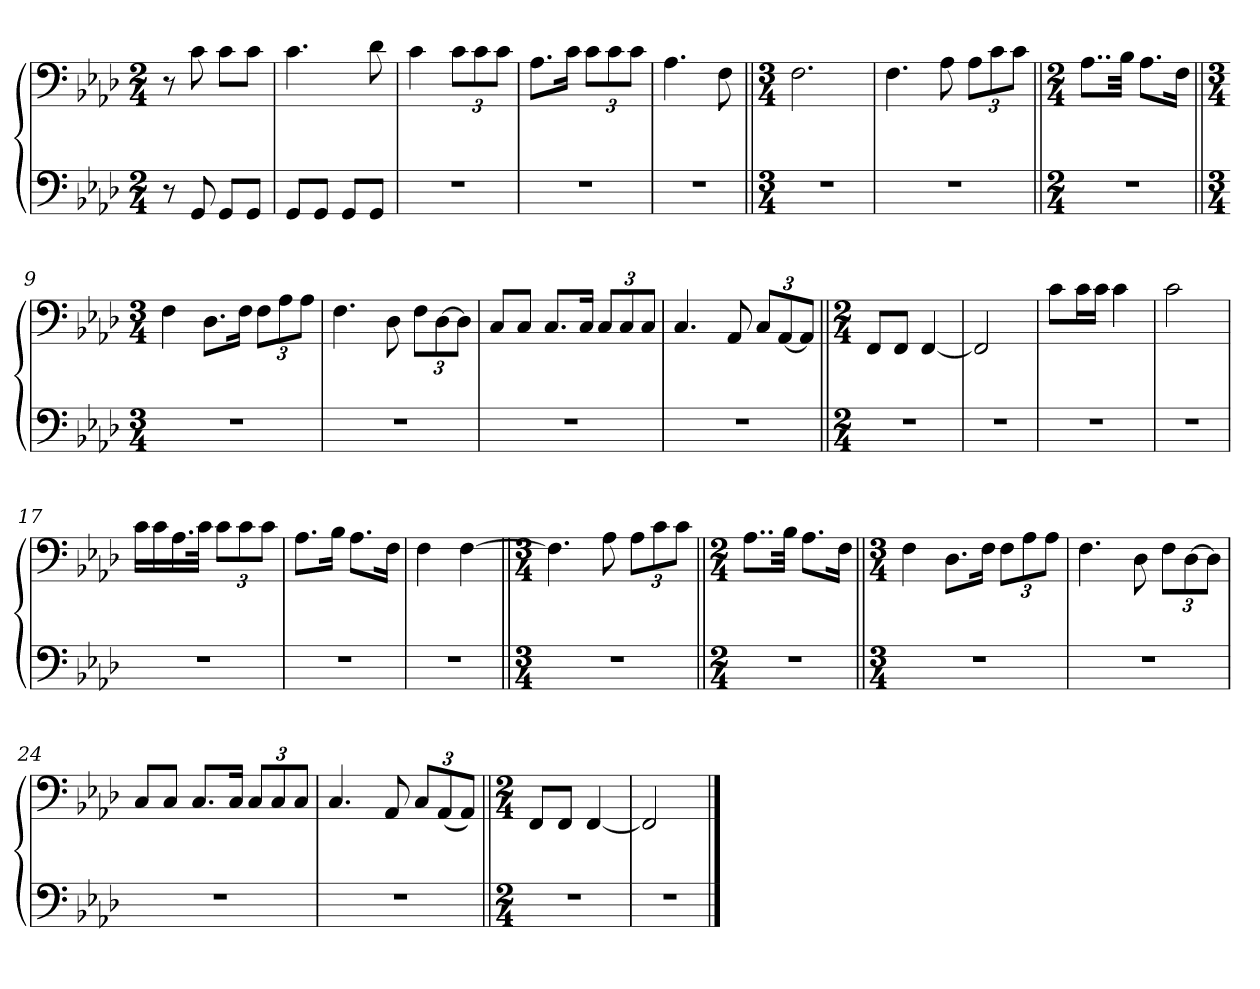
**kern	**kern
*part1	*part1
*staff2	*staff1
*clefF4	*clefF4
*k[b-e-a-d-]	*k[b-e-a-d-]
*M2/4	*M2/4
=1	=1
8r	8r
8GG/	8c\
8GG/L	8c\L
8GG/J	8c\J
=2	=2
8GG/L	4.c\
8GG/J	.
8GG/L	.
8GG/J	8d-\
=3	=3
2r	4c\
.	12c\L
.	12c\
.	12c\J
=4	=4
2r	8.A-\L
.	16c\Jk
.	12c\L
.	12c\
.	12c\J
=5	=5
2r	4.A-\
.	8F\
=6||	=6||
*M3/4	*M3/4
2.r	2.F\
=7	=7
2.r	4.F\
.	8A-\
.	12A-\L
.	12c\
.	12c\J
=8||	=8||
*M2/4	*M2/4
2r	8..A-\L
.	32B-\Jkk
.	8.A-\L
.	16F\Jk
=9||	=9||
*M3/4	*M3/4
2.r	4F\
.	8.D-\L
.	16F\Jk
.	12F\L
.	12A-\
.	12A-\J
=10	=10
2.r	4.F\
.	8D-\
.	12F\L
.	[12D-\
.	12D-\J]
=11	=11
2.r	8C/L
.	8C/J
.	8.C/L
.	16C/Jk
.	12C/L
.	12C/
.	12C/J
=12	=12
2.r	4.C/
.	8AA-/
.	12C/L
.	[12AA-/
.	12AA-/J]
=13||	=13||
*M2/4	*M2/4
2r	8FF/L
.	8FF/J
.	[4FF/
=14	=14
2r	2FF/]
=15	=15
2r	8c\L
.	16c\L
.	16c\JJ
.	4c\
=16	=16
2r	2c\
=17	=17
2r	16c\LL
.	16c\
.	16.A-\
.	32c\JJk
.	12c\L
.	12c\
.	12c\J
=18	=18
2r	8.A-\L
.	16B-\Jk
.	8.A-\L
.	16F\Jk
=19	=19
2r	4F\
.	[4F\
=20||	=20||
*M3/4	*M3/4
2.r	4.F\]
.	8A-\
.	12A-\L
.	12c\
.	12c\J
=21||	=21||
*M2/4	*M2/4
2r	8..A-\L
.	32B-\Jkk
.	8.A-\L
.	16F\Jk
=22||	=22||
*M3/4	*M3/4
2.r	4F\
.	8.D-\L
.	16F\Jk
.	12F\L
.	12A-\
.	12A-\J
=23	=23
2.r	4.F\
.	8D-\
.	12F\L
.	[12D-\
.	12D-\J]
=24	=24
2.r	8C/L
.	8C/J
.	8.C/L
.	16C/Jk
.	12C/L
.	12C/
.	12C/J
=25	=25
2.r	4.C/
.	8AA-/
.	12C/L
.	(12AA-/
.	12AA-/J)
=26||	=26||
*M2/4	*M2/4
2r	8FF/L
.	8FF/J
.	[4FF/
=27	=27
2r	2FF/]
==	==
*-	*-
